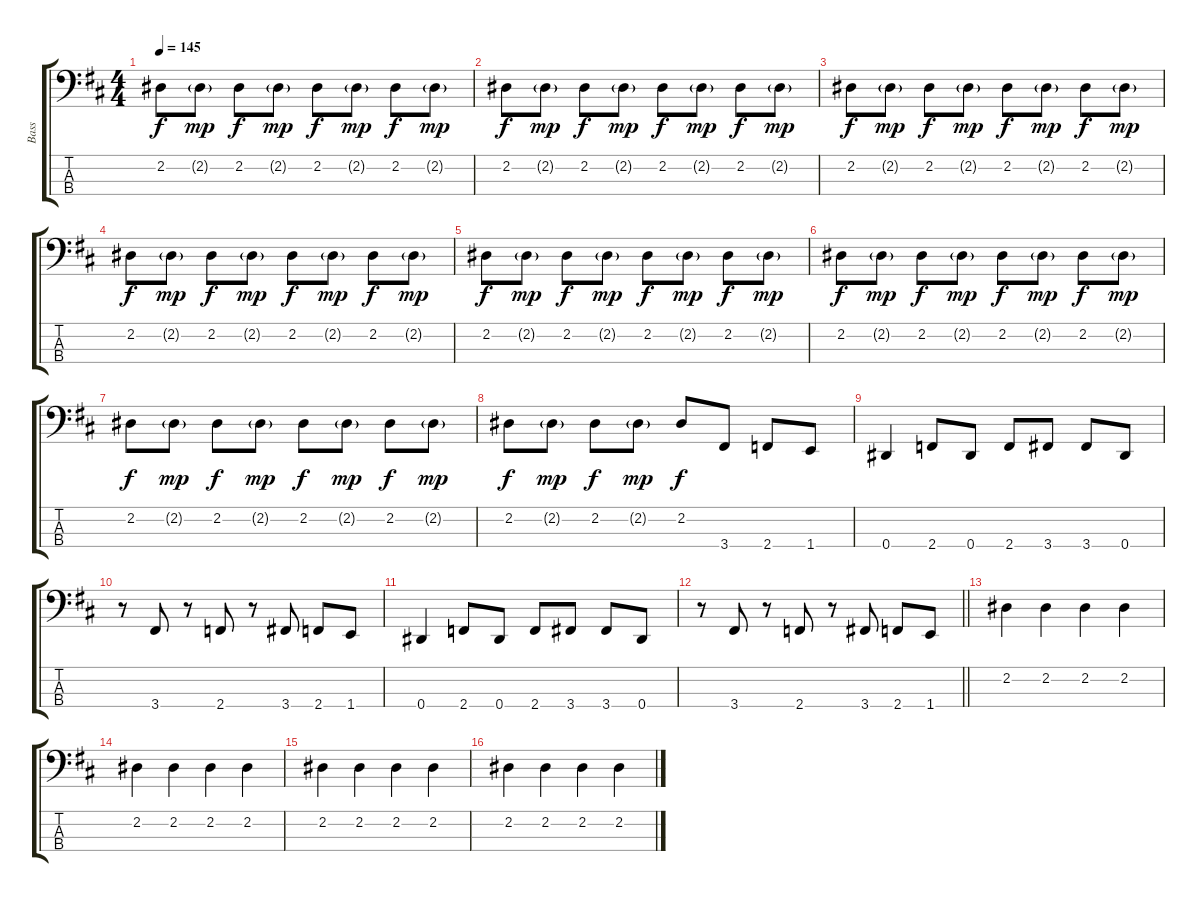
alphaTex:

\track ("Bass" "Bass") {instrument electricbasspick}
\staff {score tabs}
\tuning (Gb2 Db2 Ab1 Eb1) {hide}
\ts (4 4)
\tempo 145
\clef f4
\ks d
2.2.8{dy f} 2.2{g}.8{dy mp} 2.2.8{dy f} 2.2{g}.8{dy mp} 2.2.8{dy f} 2.2{g}.8{dy mp} 2.2.8{dy f} 2.2{g}.8{dy mp} |
2.2.8{dy f} 2.2{g}.8{dy mp} 2.2.8{dy f} 2.2{g}.8{dy mp} 2.2.8{dy f} 2.2{g}.8{dy mp} 2.2.8{dy f} 2.2{g}.8{dy mp} |
2.2.8{dy f} 2.2{g}.8{dy mp} 2.2.8{dy f} 2.2{g}.8{dy mp} 2.2.8{dy f} 2.2{g}.8{dy mp} 2.2.8{dy f} 2.2{g}.8{dy mp} |
2.2.8{dy f} 2.2{g}.8{dy mp} 2.2.8{dy f} 2.2{g}.8{dy mp} 2.2.8{dy f} 2.2{g}.8{dy mp} 2.2.8{dy f} 2.2{g}.8{dy mp} |
2.2.8{dy f} 2.2{g}.8{dy mp} 2.2.8{dy f} 2.2{g}.8{dy mp} 2.2.8{dy f} 2.2{g}.8{dy mp} 2.2.8{dy f} 2.2{g}.8{dy mp} |
2.2.8{dy f} 2.2{g}.8{dy mp} 2.2.8{dy f} 2.2{g}.8{dy mp} 2.2.8{dy f} 2.2{g}.8{dy mp} 2.2.8{dy f} 2.2{g}.8{dy mp} |
2.2.8{dy f} 2.2{g}.8{dy mp} 2.2.8{dy f} 2.2{g}.8{dy mp} 2.2.8{dy f} 2.2{g}.8{dy mp} 2.2.8{dy f} 2.2{g}.8{dy mp} |
2.2.8{dy f} 2.2{g}.8{dy mp} 2.2.8{dy f} 2.2{g}.8{dy mp} 2.2.8{dy f} 3.4.8 2.4.8 1.4.8 |
0.4.4 2.4.8 0.4.8 2.4.8 3.4.8 3.4.8 0.4.8 |
r.8 3.4.8 r.8 2.4.8 r.8 3.4.8 2.4.8 1.4.8 |
0.4.4 2.4.8 0.4.8 2.4.8 3.4.8 3.4.8 0.4.8 |
\barLineRight lightlight
r.8 3.4.8 r.8 2.4.8 r.8 3.4.8 2.4.8 1.4.8 |
2.2.4 2.2.4 2.2.4 2.2.4 |
2.2.4 2.2.4 2.2.4 2.2.4 |
2.2.4 2.2.4 2.2.4 2.2.4 |
2.2.4 2.2.4 2.2.4 2.2.4
